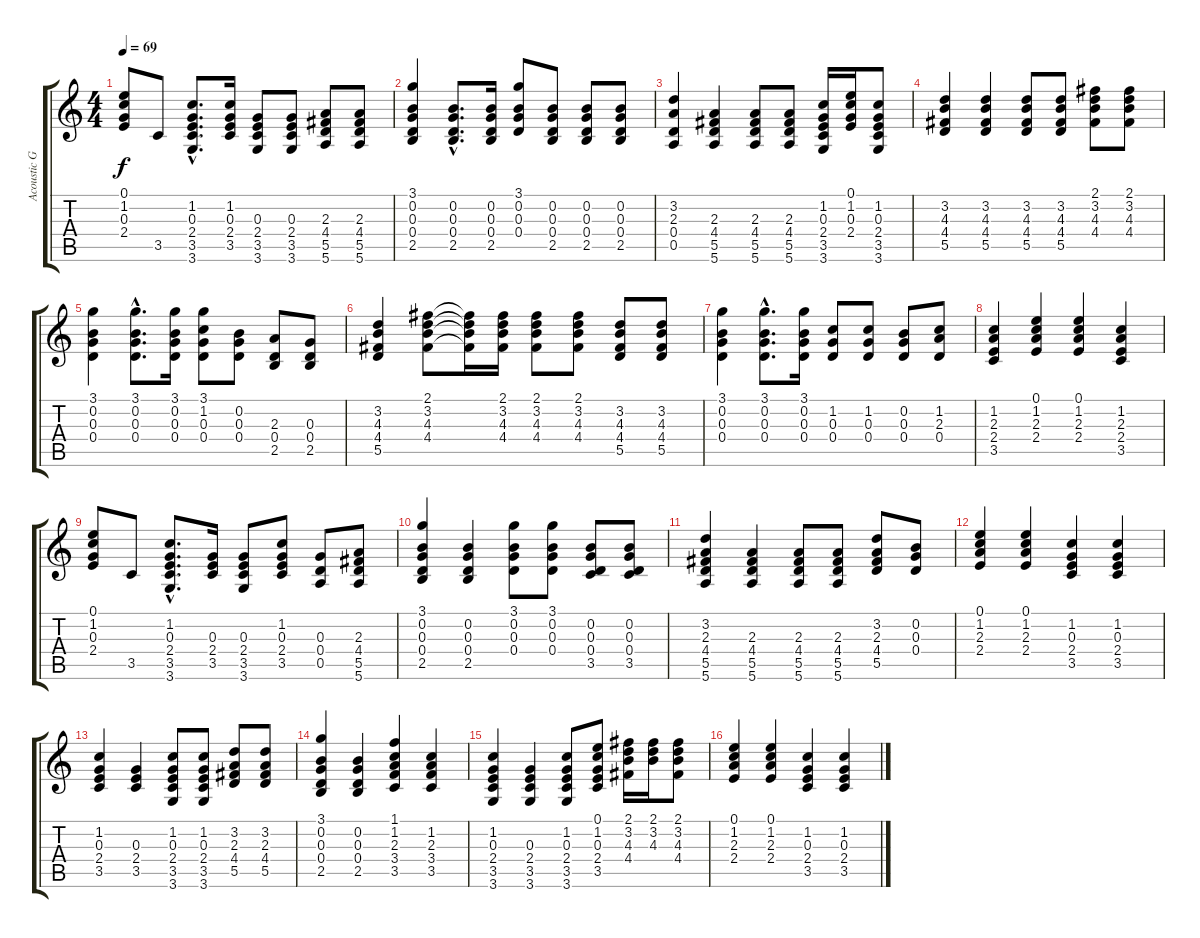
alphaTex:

\track ("Acoustic Guitar" "Acoustic G") {instrument acousticguitarsteel}
\staff {score tabs}
\tuning (E4 B3 G3 D3 A2 E2) {hide}
\ts (4 4)
\tempo 69
\clef g2
\ks c
(0.1 1.2 0.3 2.4).8{dy f} 3.5.8 (1.2{hac} 0.3{hac} 2.4{hac} 3.5{hac} 3.6{hac}).8{d} (1.2 0.3 2.4 3.5).16 (0.3 2.4 3.5 3.6).8 (0.3 2.4 3.5 3.6).8 (2.3 4.4 5.5 5.6).8 (2.3 4.4 5.5 5.6).8 |
(3.1 0.2 0.3 0.4 2.5).4 (0.2{hac} 0.3{hac} 0.4{hac} 2.5{hac}).8{d} (0.2 0.3 0.4 2.5).16 (3.1 0.2 0.3 0.4).8 (0.2 0.3 0.4 2.5).8 (0.2 0.3 0.4 2.5).8 (0.2 0.3 0.4 2.5).8 |
(3.2 2.3 0.4 0.5).4 (2.3 4.4 5.5 5.6).4 (2.3 4.4 5.5 5.6).8 (2.3 4.4 5.5 5.6).8 (1.2 0.3 2.4 3.5 3.6).16 (0.1 1.2 0.3 2.4).16 (1.2 0.3 2.4 3.5 3.6).8 |
(3.2 4.3 4.4 5.5).4 (3.2 4.3 4.4 5.5).4 (3.2 4.3 4.4 5.5).8 (3.2 4.3 4.4 5.5).8 (2.1 3.2 4.3 4.4).8 (2.1 3.2 4.3 4.4).8 |
(3.1 0.2 0.3 0.4).4 (3.1{hac} 0.2{hac} 0.3{hac} 0.4{hac}).8{d} (3.1 0.2 0.3 0.4).16 (3.1 1.2 0.3 0.4).8 (0.2 0.3 0.4).8 (2.3 0.4 2.5).8 (0.3 0.4 2.5).8 |
(3.2 4.3 4.4 5.5).4 (2.1 3.2 4.3 4.4).8 (2.1{t} 3.2{t} 4.3{t} 4.4{t}).16 (2.1 3.2 4.3 4.4).16 (2.1 3.2 4.3 4.4).8 (2.1 3.2 4.3 4.4).8 (3.2 4.3 4.4 5.5).8 (3.2 4.3 4.4 5.5).8 |
(3.1 0.2 0.3 0.4).4 (3.1{hac} 0.2{hac} 0.3{hac} 0.4{hac}).8{d} (3.1 0.2 0.3 0.4).16 (1.2 0.3 0.4).8 (1.2 0.3 0.4).8 (0.2 0.3 0.4).8 (1.2 2.3 0.4).8 |
(1.2 2.3 2.4 3.5).4 (0.1 1.2 2.3 2.4).4 (0.1 1.2 2.3 2.4).4 (1.2 2.3 2.4 3.5).4 |
(0.1 1.2 0.3 2.4).8 3.5.8 (1.2{hac} 0.3{hac} 2.4{hac} 3.5{hac} 3.6{hac}).8{d} (0.3 2.4 3.5).16 (0.3 2.4 3.5 3.6).8 (1.2 0.3 2.4 3.5).8 (0.3 0.4 0.5).8 (2.3 4.4 5.5 5.6).8 |
(3.1 0.2 0.3 0.4 2.5).4 (0.2 0.3 0.4 2.5).4 (3.1 0.2 0.3 0.4).8 (3.1 0.2 0.3 0.4).8 (0.2 0.3 0.4 3.5).8 (0.2 0.3 0.4 3.5).8 |
(3.2 2.3 4.4 5.5 5.6).4 (2.3 4.4 5.5 5.6).4 (2.3 4.4 5.5 5.6).8 (2.3 4.4 5.5 5.6).8 (3.2 2.3 4.4 5.5).8 (0.2 0.3 0.4).8 |
(0.1 1.2 2.3 2.4).4 (0.1 1.2 2.3 2.4).4 (1.2 0.3 2.4 3.5).4 (1.2 0.3 2.4 3.5).4 |
(1.2 0.3 2.4 3.5).4 (0.3 2.4 3.5).4 (1.2 0.3 2.4 3.5 3.6).8 (1.2 0.3 2.4 3.5 3.6).8 (3.2 2.3 4.4 5.5).8 (3.2 2.3 4.4 5.5).8 |
(3.1 0.2 0.3 0.4 2.5).4 (0.2 0.3 0.4 2.5).4 (1.1 1.2 2.3 3.4 3.5).4 (1.2 2.3 3.4 3.5).4 |
(1.2 0.3 2.4 3.5 3.6).4 (0.3 2.4 3.5 3.6).4 (1.2 0.3 2.4 3.5 3.6).8 (0.1 1.2 0.3 2.4 3.5).8 (2.1 3.2 4.3 4.4).16 (2.1 3.2 4.3).16 (2.1 3.2 4.3 4.4).8 |
(0.1 1.2 2.3 2.4).4 (0.1 1.2 2.3 2.4).4 (1.2 0.3 2.4 3.5).4 (1.2 0.3 2.4 3.5).4
